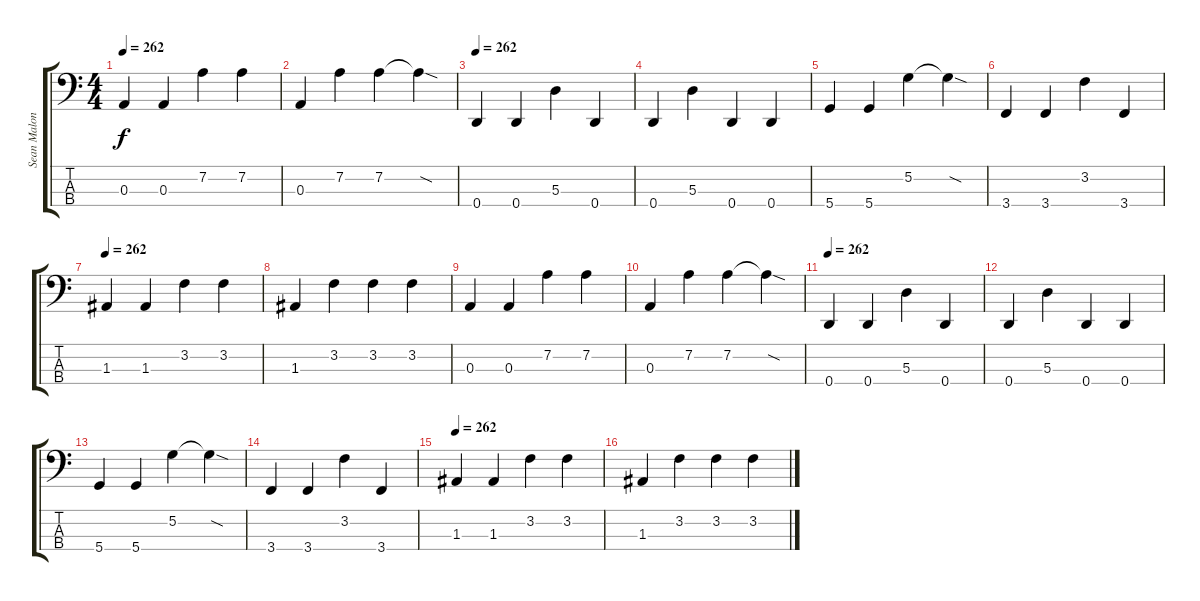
\track ("Sean Malone" "Sean Malon") {instrument fretlessbass}
\staff {score tabs}
\tuning (G2 D2 A1 D1) {hide}
\ts (4 4)
\tempo 262
\clef f4
\ks c
0.3.4{dy f} 0.3.4 7.2.4 7.2.4 |
0.3.4 7.2.4 7.2.4 7.2{sod t}.4 |
\tempo 262
0.4.4 0.4.4 5.3.4 0.4.4 |
0.4.4 5.3.4 0.4.4 0.4.4 |
5.4.4 5.4.4 5.2.4 5.2{sod t}.4 |
3.4.4 3.4.4 3.2.4 3.4.4 |
\tempo 262
1.3.4 1.3.4 3.2.4 3.2.4 |
1.3.4 3.2.4 3.2.4 3.2.4 |
0.3.4 0.3.4 7.2.4 7.2.4 |
0.3.4 7.2.4 7.2.4 7.2{sod t}.4 |
\tempo 262
0.4.4 0.4.4 5.3.4 0.4.4 |
0.4.4 5.3.4 0.4.4 0.4.4 |
5.4.4 5.4.4 5.2.4 5.2{sod t}.4 |
3.4.4 3.4.4 3.2.4 3.4.4 |
\tempo 262
1.3.4 1.3.4 3.2.4 3.2.4 |
1.3.4 3.2.4 3.2.4 3.2.4
